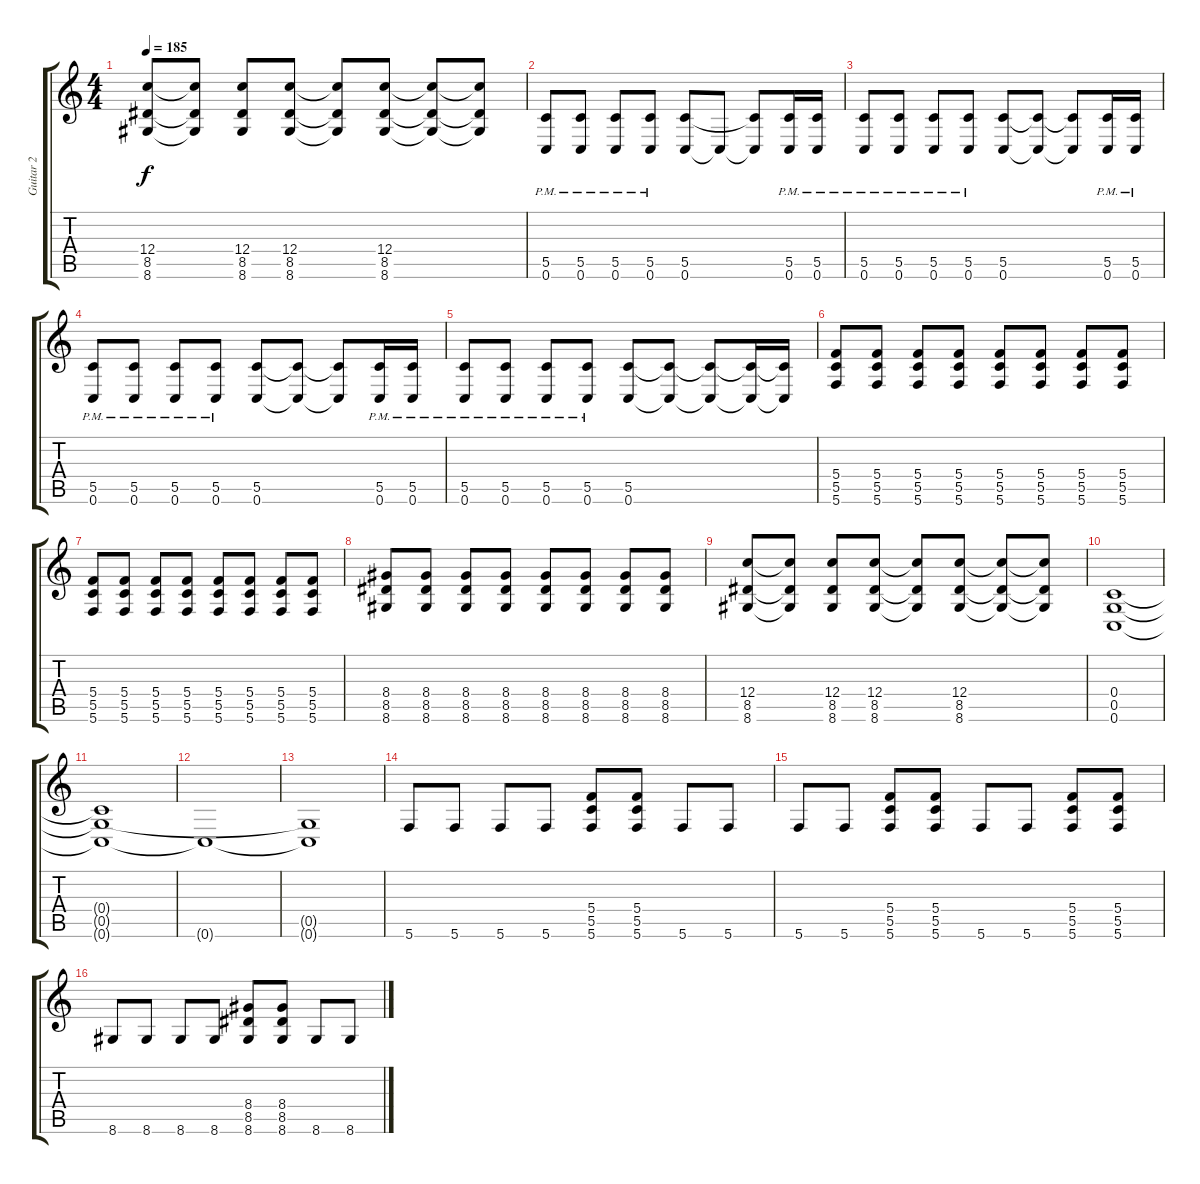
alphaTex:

\track ("Guitar 2" "Guitar 2") {instrument electricguitarclean}
\staff {score tabs}
\tuning (D4 A3 F3 C3 G2 C2) {hide}
\ts (4 4)
\tempo 185
\clef g2
\ks c
(12.4 8.5 8.6).8{dy f} (12.4{t} 8.5{t} 8.6{t}).8 (12.4 8.5 8.6).8 (12.4 8.5 8.6).8 (12.4{t} 8.5{t} 8.6{t}).8 (12.4 8.5 8.6).8 (12.4{t} 8.5{t} 8.6{t}).8 (12.4{t} 8.5{t} 8.6{t}).8 |
(5.5{pm} 0.6{pm}).8{instrument distortionguitar} (5.5{pm} 0.6{pm}).8 (5.5{pm} 0.6{pm}).8 (5.5{pm} 0.6{pm}).8 (5.5 0.6).8 0.6{t}.8 (5.5{t} 0.6{t}).8 (5.5{pm} 0.6{pm}).16 (5.5{pm} 0.6{pm}).16 |
(5.5{pm} 0.6{pm}).8 (5.5{pm} 0.6{pm}).8 (5.5{pm} 0.6{pm}).8 (5.5{pm} 0.6{pm}).8 (5.5 0.6).8 (5.5{t} 0.6{t}).8 (5.5{t} 0.6{t}).8 (5.5{pm} 0.6{pm}).16 (5.5{pm} 0.6{pm}).16 |
(5.5{pm} 0.6{pm}).8 (5.5{pm} 0.6{pm}).8 (5.5{pm} 0.6{pm}).8 (5.5{pm} 0.6{pm}).8 (5.5 0.6).8 (5.5{t} 0.6{t}).8 (5.5{t} 0.6{t}).8 (5.5{pm} 0.6{pm}).16 (5.5{pm} 0.6{pm}).16 |
(5.5{pm} 0.6{pm}).8 (5.5{pm} 0.6{pm}).8 (5.5{pm} 0.6{pm}).8 (5.5{pm} 0.6{pm}).8 (5.5 0.6).8 (5.5{t} 0.6{t}).8 (5.5{t} 0.6{t}).8 (5.5{t} 0.6{t}).16 (5.5{t} 0.6{t}).16 |
(5.4 5.5 5.6).8 (5.4 5.5 5.6).8 (5.4 5.5 5.6).8 (5.4 5.5 5.6).8 (5.4 5.5 5.6).8 (5.4 5.5 5.6).8 (5.4 5.5 5.6).8 (5.4 5.5 5.6).8 |
(5.4 5.5 5.6).8 (5.4 5.5 5.6).8 (5.4 5.5 5.6).8 (5.4 5.5 5.6).8 (5.4 5.5 5.6).8 (5.4 5.5 5.6).8 (5.4 5.5 5.6).8 (5.4 5.5 5.6).8 |
(8.4 8.5 8.6).8 (8.4 8.5 8.6).8 (8.4 8.5 8.6).8 (8.4 8.5 8.6).8 (8.4 8.5 8.6).8 (8.4 8.5 8.6).8 (8.4 8.5 8.6).8 (8.4 8.5 8.6).8 |
(12.4 8.5 8.6).8 (12.4{t} 8.5{t} 8.6{t}).8 (12.4 8.5 8.6).8 (12.4 8.5 8.6).8 (12.4{t} 8.5{t} 8.6{t}).8 (12.4 8.5 8.6).8 (12.4{t} 8.5{t} 8.6{t}).8 (12.4{t} 8.5{t} 8.6{t}).8 |
(0.4 0.5 0.6).1{instrument distortionguitar} |
(0.4{t} 0.5{t} 0.6{t}).1 |
0.6{t}.1 |
(0.5{t} 0.6{t}).1 |
5.6.8{instrument electricguitarclean} 5.6.8 5.6.8 5.6.8 (5.4 5.5 5.6).8 (5.4 5.5 5.6).8 5.6.8 5.6.8 |
5.6.8 5.6.8 (5.4 5.5 5.6).8 (5.4 5.5 5.6).8 5.6.8 5.6.8 (5.4 5.5 5.6).8 (5.4 5.5 5.6).8 |
8.6.8 8.6.8 8.6.8 8.6.8 (8.4 8.5 8.6).8 (8.4 8.5 8.6).8 8.6.8 8.6.8
